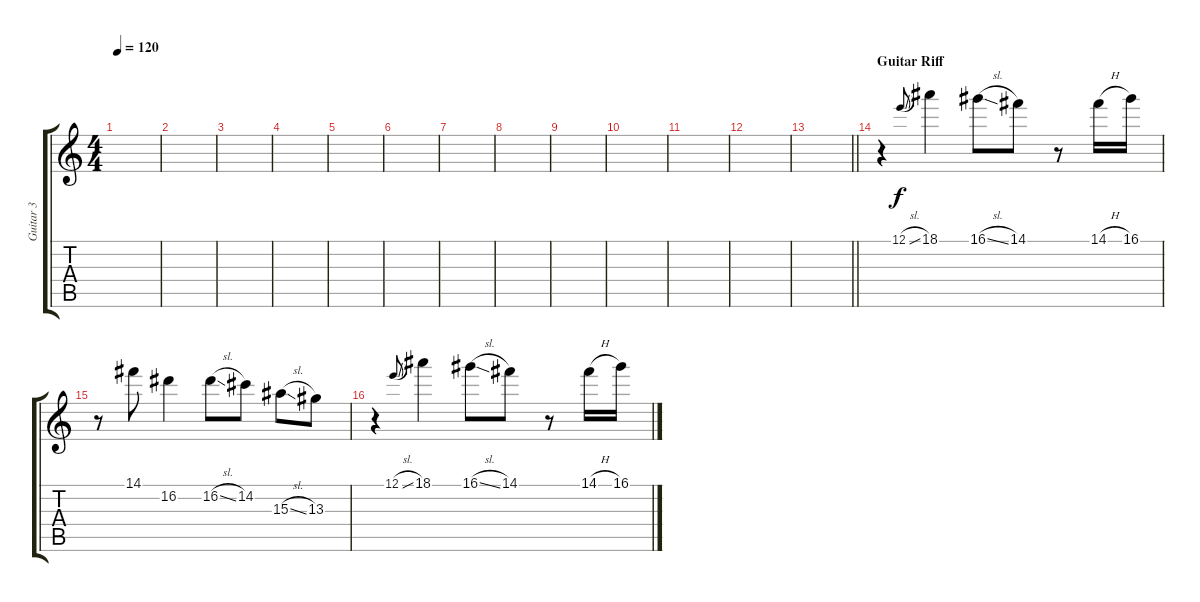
\track ("Guitar 3" "Guitar 3") {instrument electricguitarclean}
\staff {score tabs}
\tuning (E4 B3 G3 D3 A2 E2) {hide}
\ts (4 4)
\tempo 120
\clef g2
\ks c
|
|
|
|
|
|
|
|
|
|
|
|
\barLineRight lightlight
|
\section ("" "Guitar Riff")
r.4 12.1{sl}.8{gr onbeat} 18.1.4 16.1{sl}.8 14.1.8 r.8 14.1{h}.16 16.1.16 |
r.8 14.1.8 16.2.4 16.2{sl}.8 14.2.8 15.3{sl}.8 13.3.8 |
r.4 12.1{sl}.8{gr onbeat} 18.1.4 16.1{sl}.8 14.1.8 r.8 14.1{h}.16 16.1.16
